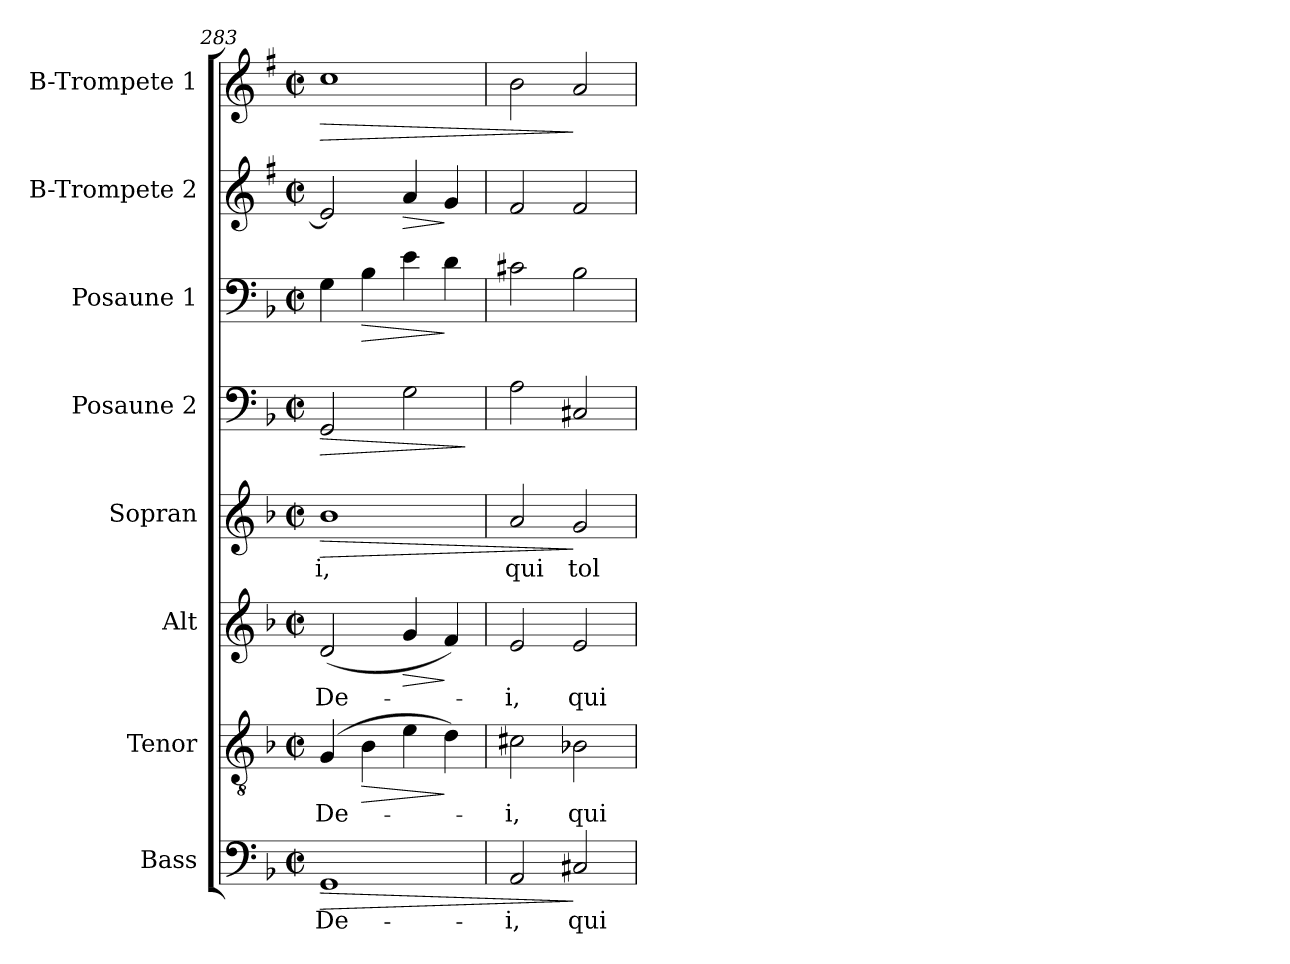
**kern	**text	**dynam	**kern	**text	**dynam	**kern	**text	**dynam	**kern	**text	**dynam	**kern	**dynam	**kern	**dynam	**kern	**dynam	**kern	**dynam
*part8	*part8	*part8	*part7	*part7	*part7	*part6	*part6	*part6	*part5	*part5	*part5	*part4	*part4	*part3	*part3	*part2	*part2	*part1	*part1
*staff8	*staff8	*staff8	*staff7	*staff7	*staff7	*staff6	*staff6	*staff6	*staff5	*staff5	*staff5	*staff4	*staff4	*staff3	*staff3	*staff2	*staff2	*staff1	*staff1
*I"Bass	*	*	*I"Tenor	*	*	*I"Alt	*	*	*I"Sopran	*	*	*I"Posaune 2	*	*I"Posaune 1	*	*I"B-Trompete 2	*	*I"B-Trompete 1	*
*I'B.	*	*	*I'T.	*	*	*I'A.	*	*	*I'S.	*	*	*I'Pos. 2	*	*I'Pos. 1	*	*I'B Trp. 2	*	*I'B Trp. 1	*
*clefF4	*	*	*clefGv2	*	*	*clefG2	*	*	*clefG2	*	*	*clefF4	*	*clefF4	*	*clefG2	*	*clefG2	*
*	*	*	*	*	*	*	*	*	*	*	*	*	*	*	*	*ITrd1c2	*	*ITrd1c2	*
*k[b-]	*	*	*k[b-]	*	*	*k[b-]	*	*	*k[b-]	*	*	*k[b-]	*	*k[b-]	*	*k[b-]	*	*k[b-]	*
*F:	*	*	*F:	*	*	*F:	*	*	*F:	*	*	*F:	*	*F:	*	*F:	*	*F:	*
*M2/2	*	*	*M2/2	*	*	*M2/2	*	*	*M2/2	*	*	*M2/2	*	*M2/2	*	*M2/2	*	*M2/2	*
*met(c|)	*	*	*met(c|)	*	*	*met(c|)	*	*	*met(c|)	*	*	*met(c|)	*	*met(c|)	*	*met(c|)	*	*met(c|)	*
=283	=283	=283	=283	=283	=283	=283	=283	=283	=283	=283	=283	=283	=283	=283	=283	=283	=283	=283	=283
!	!LO:LY:b	!LO:HP:b	!	!LO:LY:b	!	!	!LO:LY:b	!	!	!LO:LY:b	!LO:HP:b	!	!LO:HP:b	!	!	!	!	!	!LO:HP:b
1GG	De-	>	(4G/	De-	.	(<2d/	De-	.	1b-	-i,	>	2GG/	>	4G\	.	2d/]	.	1b-	>
!	!	!	!	!	!LO:HP:b	!	!	!	!	!	!	!	!	!	!LO:HP:b	!	!	!	!
.	.	.	4B-\	.	>	.	.	.	.	.	.	.	.	4B-\	>	.	.	.	.
!	!	!	!	!	!	!	!	!LO:HP:b	!	!	!	!	!	!	!	!	!LO:HP:b	!	!
.	.	.	4e\	.	.	4g/	.	>	.	.	.	2G\	.	4e\	.	4g/	>	.	.
.	.	.	4d\)	.	]	4f/)	.	]	.	.	.	.	.	4d\	]	4f/	]	.	.
.	.	.	.	.	.	.	.	.	.	.	.	.	]	.	.	.	.	.	.
=284	=284	=284	=284	=284	=284	=284	=284	=284	=284	=284	=284	=284	=284	=284	=284	=284	=284	=284	=284
!	!LO:LY:b	!	!	!LO:LY:b	!	!	!LO:LY:b	!	!	!LO:LY:b	!	!	!	!	!	!	!	!	!
2AA/	-i,	.	2c#X\	-i,	.	2e/	-i,	.	2a/	qui	.	2A\	.	2c#X\	.	2e/	.	2a\	.
!	!LO:LY:b	!	!	!LO:LY:b	!	!	!LO:LY:b	!	!	!LO:LY:b	!	!	!	!	!	!	!	!	!
2C#X/	qui	]	2B-X\	qui	.	2e/	qui	.	2g/	tol-	]	2C#X/	.	2B-\	.	2e/	.	2g/	]
=	=	=	=	=	=	=	=	=	=	=	=	=	=	=	=	=	=	=	=
*-	*-	*-	*-	*-	*-	*-	*-	*-	*-	*-	*-	*-	*-	*-	*-	*-	*-	*-	*-
